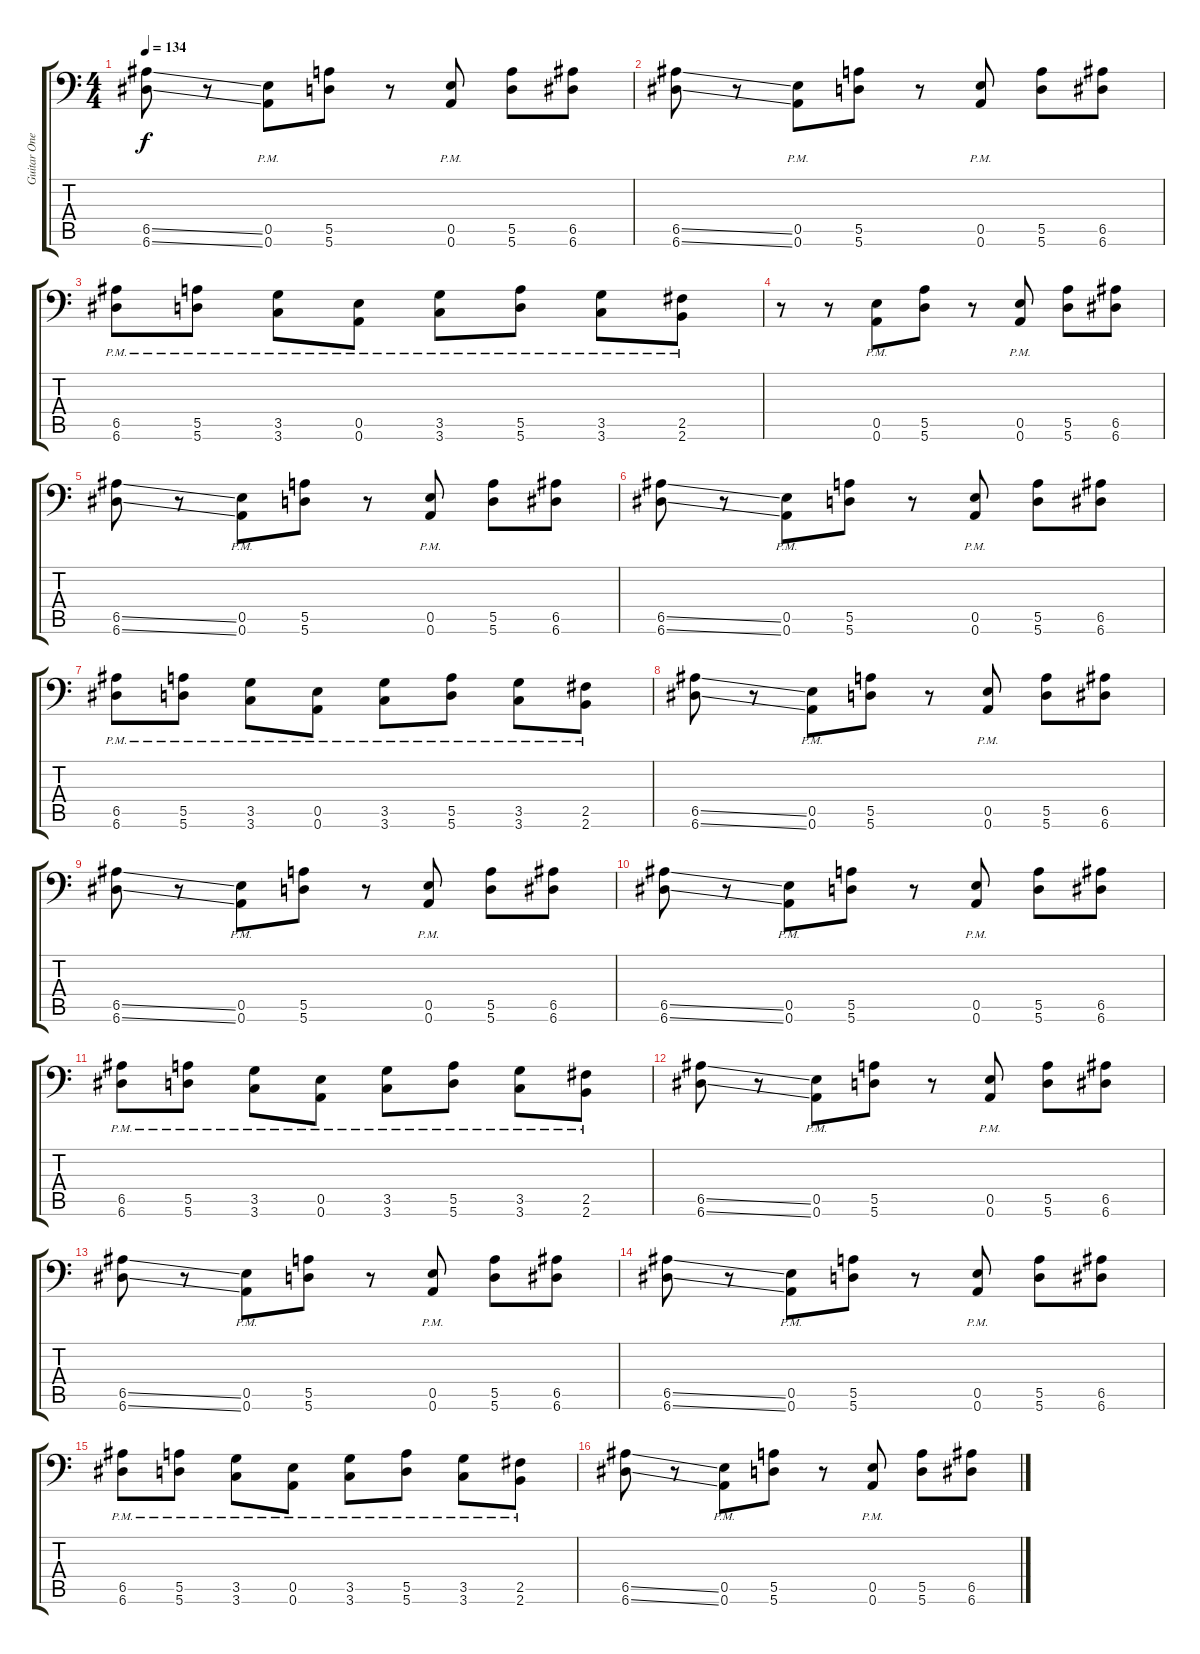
\track ("Guitar One" "Guitar One") {instrument distortionguitar}
\staff {score tabs}
\tuning (B3 Gb3 D3 A2 E2 A1) {hide}
\ts (4 4)
\tempo 134
\clef f4
\ks c
(6.5{ss} 6.6{ss}).8{dy f} r.8 (0.5{pm} 0.6{pm}).8 (5.5 5.6).8 r.8 (0.5{pm} 0.6{pm}).8 (5.5 5.6).8 (6.5 6.6).8 |
(6.5{ss} 6.6{ss}).8 r.8 (0.5{pm} 0.6{pm}).8 (5.5 5.6).8 r.8 (0.5{pm} 0.6{pm}).8 (5.5 5.6).8 (6.5 6.6).8 |
(6.5{pm} 6.6{pm}).8 (5.5{pm} 5.6{pm}).8 (3.5{pm} 3.6{pm}).8 (0.5{pm} 0.6{pm}).8 (3.5{pm} 3.6{pm}).8 (5.5{pm} 5.6{pm}).8 (3.5{pm} 3.6{pm}).8 (2.5{pm} 2.6{pm}).8 |
r.8 r.8 (0.5{pm} 0.6{pm}).8 (5.5 5.6).8 r.8 (0.5{pm} 0.6{pm}).8 (5.5 5.6).8 (6.5 6.6).8 |
(6.5{ss} 6.6{ss}).8 r.8 (0.5{pm} 0.6{pm}).8 (5.5 5.6).8 r.8 (0.5{pm} 0.6{pm}).8 (5.5 5.6).8 (6.5 6.6).8 |
(6.5{ss} 6.6{ss}).8 r.8 (0.5{pm} 0.6{pm}).8 (5.5 5.6).8 r.8 (0.5{pm} 0.6{pm}).8 (5.5 5.6).8 (6.5 6.6).8 |
(6.5{pm} 6.6{pm}).8 (5.5{pm} 5.6{pm}).8 (3.5{pm} 3.6{pm}).8 (0.5{pm} 0.6{pm}).8 (3.5{pm} 3.6{pm}).8 (5.5{pm} 5.6{pm}).8 (3.5{pm} 3.6{pm}).8 (2.5{pm} 2.6{pm}).8 |
(6.5{ss} 6.6{ss}).8 r.8 (0.5{pm} 0.6{pm}).8 (5.5 5.6).8 r.8 (0.5{pm} 0.6{pm}).8 (5.5 5.6).8 (6.5 6.6).8 |
(6.5{ss} 6.6{ss}).8 r.8 (0.5{pm} 0.6{pm}).8 (5.5 5.6).8 r.8 (0.5{pm} 0.6{pm}).8 (5.5 5.6).8 (6.5 6.6).8 |
(6.5{ss} 6.6{ss}).8 r.8 (0.5{pm} 0.6{pm}).8 (5.5 5.6).8 r.8 (0.5{pm} 0.6{pm}).8 (5.5 5.6).8 (6.5 6.6).8 |
(6.5{pm} 6.6{pm}).8 (5.5{pm} 5.6{pm}).8 (3.5{pm} 3.6{pm}).8 (0.5{pm} 0.6{pm}).8 (3.5{pm} 3.6{pm}).8 (5.5{pm} 5.6{pm}).8 (3.5{pm} 3.6{pm}).8 (2.5{pm} 2.6{pm}).8 |
(6.5{ss} 6.6{ss}).8 r.8 (0.5{pm} 0.6{pm}).8 (5.5 5.6).8 r.8 (0.5{pm} 0.6{pm}).8 (5.5 5.6).8 (6.5 6.6).8 |
(6.5{ss} 6.6{ss}).8 r.8 (0.5{pm} 0.6{pm}).8 (5.5 5.6).8 r.8 (0.5{pm} 0.6{pm}).8 (5.5 5.6).8 (6.5 6.6).8 |
(6.5{ss} 6.6{ss}).8 r.8 (0.5{pm} 0.6{pm}).8 (5.5 5.6).8 r.8 (0.5{pm} 0.6{pm}).8 (5.5 5.6).8 (6.5 6.6).8 |
(6.5{pm} 6.6{pm}).8 (5.5{pm} 5.6{pm}).8 (3.5{pm} 3.6{pm}).8 (0.5{pm} 0.6{pm}).8 (3.5{pm} 3.6{pm}).8 (5.5{pm} 5.6{pm}).8 (3.5{pm} 3.6{pm}).8 (2.5{pm} 2.6{pm}).8 |
(6.5{ss} 6.6{ss}).8 r.8 (0.5{pm} 0.6{pm}).8 (5.5 5.6).8 r.8 (0.5{pm} 0.6{pm}).8 (5.5 5.6).8 (6.5 6.6).8
